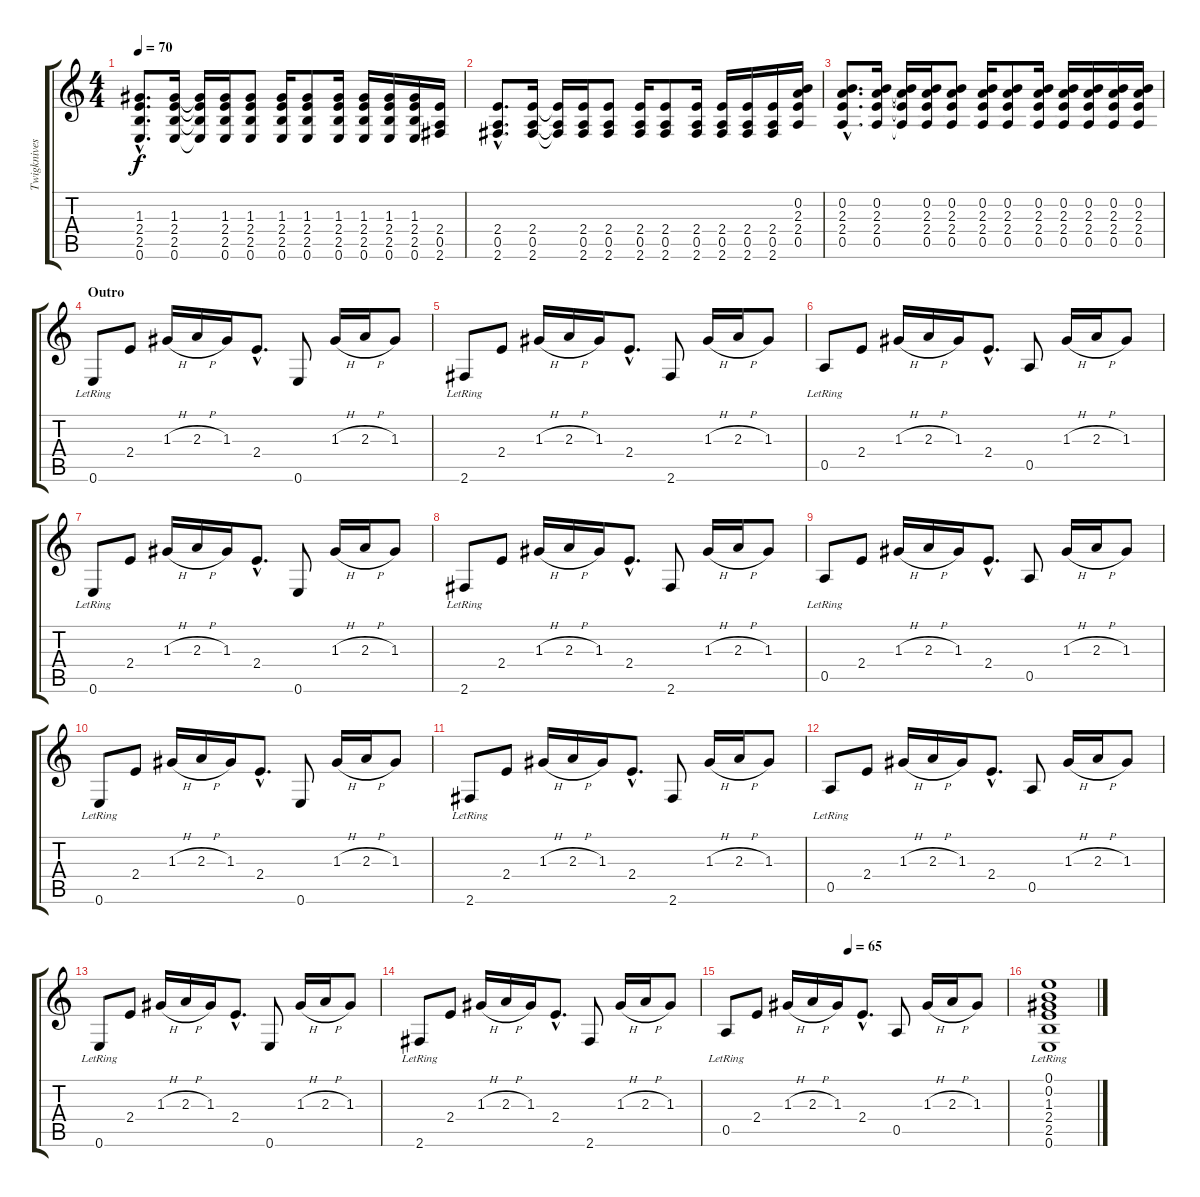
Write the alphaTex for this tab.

\track ("Twigknives" "Twigknives") {instrument electricguitarjazz}
\staff {score tabs}
\tuning (E4 B3 G3 D3 A2 E2) {hide}
\ts (4 4)
\tempo 70
\clef g2
\ks c
(1.3{hac} 2.4{hac} 2.5{hac} 0.6{hac}).8{d dy f} (1.3 2.4 2.5 0.6).16 (1.3{t} 2.4{t} 2.5{t} 0.6{t}).16 (1.3 2.4 2.5 0.6).16 (1.3 2.4 2.5 0.6).8 (1.3 2.4 2.5 0.6).16 (1.3 2.4 2.5 0.6).8 (1.3 2.4 2.5 0.6).16 (1.3 2.4 2.5 0.6).16 (1.3 2.4 2.5 0.6).16 (1.3 2.4 2.5 0.6).16 (2.4 0.5 2.6).16 |
(2.4{hac} 0.5{hac} 2.6{hac}).8{d} (2.4 0.5 2.6).16 (2.4{t} 0.5{t} 2.6{t}).16 (2.4 0.5 2.6).16 (2.4 0.5 2.6).8 (2.4 0.5 2.6).16 (2.4 0.5 2.6).8 (2.4 0.5 2.6).16 (2.4 0.5 2.6).16 (2.4 0.5 2.6).16 (2.4 0.5 2.6).16 (0.2 2.3 2.4 0.5).16 |
(0.2{hac} 2.3{hac} 2.4{hac} 0.5{hac}).8{d} (0.2 2.3 2.4 0.5).16 (0.2{t} 2.3{t} 2.4{t} 0.5{t}).16 (0.2 2.3 2.4 0.5).16 (0.2 2.3 2.4 0.5).8 (0.2 2.3 2.4 0.5).16 (0.2 2.3 2.4 0.5).8 (0.2 2.3 2.4 0.5).16 (0.2 2.3 2.4 0.5).16 (0.2 2.3 2.4 0.5).16 (0.2 2.3 2.4 0.5).16 (0.2 2.3 2.4 0.5).16 |
\section ("" "Outro")
0.6{lr}.8{instrument electricguitarjazz} 2.4.8 1.3{h}.16 2.3{h}.16 1.3.16 2.4{hac}.8{d} 0.6.8 1.3{h}.16 2.3{h}.16 1.3.8 |
2.6{lr}.8 2.4.8 1.3{h}.16 2.3{h}.16 1.3.16 2.4{hac}.8{d} 2.6.8 1.3{h}.16 2.3{h}.16 1.3.8 |
0.5{lr}.8 2.4.8 1.3{h}.16 2.3{h}.16 1.3.16 2.4{hac}.8{d} 0.5.8 1.3{h}.16 2.3{h}.16 1.3.8 |
0.6{lr}.8 2.4.8 1.3{h}.16 2.3{h}.16 1.3.16 2.4{hac}.8{d} 0.6.8 1.3{h}.16 2.3{h}.16 1.3.8 |
2.6{lr}.8 2.4.8 1.3{h}.16 2.3{h}.16 1.3.16 2.4{hac}.8{d} 2.6.8 1.3{h}.16 2.3{h}.16 1.3.8 |
0.5{lr}.8 2.4.8 1.3{h}.16 2.3{h}.16 1.3.16 2.4{hac}.8{d} 0.5.8 1.3{h}.16 2.3{h}.16 1.3.8 |
0.6{lr}.8 2.4.8 1.3{h}.16 2.3{h}.16 1.3.16 2.4{hac}.8{d} 0.6.8 1.3{h}.16 2.3{h}.16 1.3.8 |
2.6{lr}.8 2.4.8 1.3{h}.16 2.3{h}.16 1.3.16 2.4{hac}.8{d} 2.6.8 1.3{h}.16 2.3{h}.16 1.3.8 |
0.5{lr}.8 2.4.8 1.3{h}.16 2.3{h}.16 1.3.16 2.4{hac}.8{d} 0.5.8 1.3{h}.16 2.3{h}.16 1.3.8 |
0.6{lr}.8 2.4.8 1.3{h}.16 2.3{h}.16 1.3.16 2.4{hac}.8{d} 0.6.8 1.3{h}.16 2.3{h}.16 1.3.8 |
2.6{lr}.8 2.4.8 1.3{h}.16 2.3{h}.16 1.3.16 2.4{hac}.8{d} 2.6.8 1.3{h}.16 2.3{h}.16 1.3.8 |
\tempo (65 0.4375)
0.5{lr}.8 2.4.8 1.3{h}.16 2.3{h}.16 1.3.16 2.4{hac}.8{d} 0.5.8 1.3{h}.16 2.3{h}.16 1.3.8 |
(0.1{lr} 0.2{lr} 1.3{lr} 2.4{lr} 2.5{lr} 0.6{lr}).1
